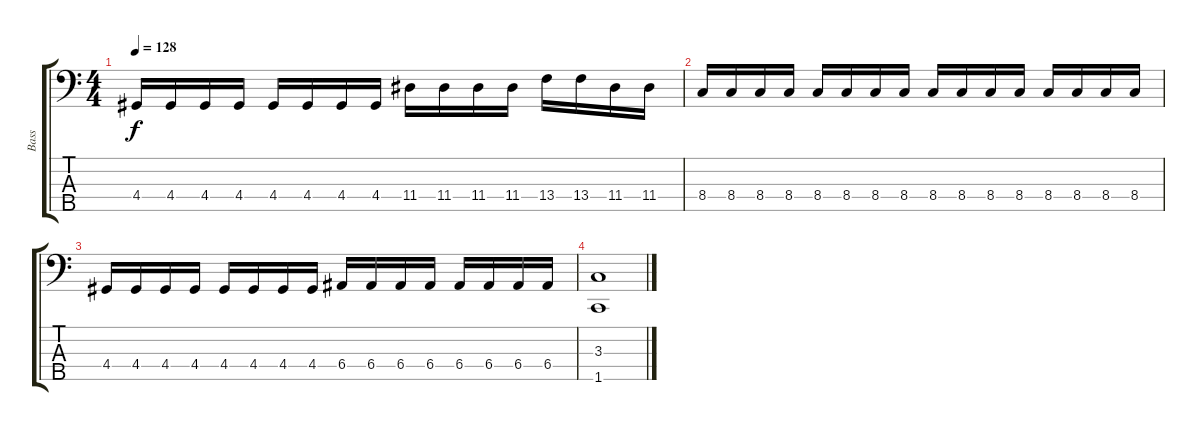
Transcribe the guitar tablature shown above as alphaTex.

\track ("Bass" "Bass") {instrument electricbasspick}
\staff {score tabs}
\tuning (G2 D2 A1 E1 B0) {hide}
\ts (4 4)
\tempo 128
\clef f4
\ks c
4.4.16{dy f} 4.4.16 4.4.16 4.4.16 4.4.16 4.4.16 4.4.16 4.4.16 11.4.16 11.4.16 11.4.16 11.4.16 13.4.16 13.4.16 11.4.16 11.4.16 |
8.4.16 8.4.16 8.4.16 8.4.16 8.4.16 8.4.16 8.4.16 8.4.16 8.4.16 8.4.16 8.4.16 8.4.16 8.4.16 8.4.16 8.4.16 8.4.16 |
4.4.16 4.4.16 4.4.16 4.4.16 4.4.16 4.4.16 4.4.16 4.4.16 6.4.16 6.4.16 6.4.16 6.4.16 6.4.16 6.4.16 6.4.16 6.4.16 |
(3.3 1.5).1
